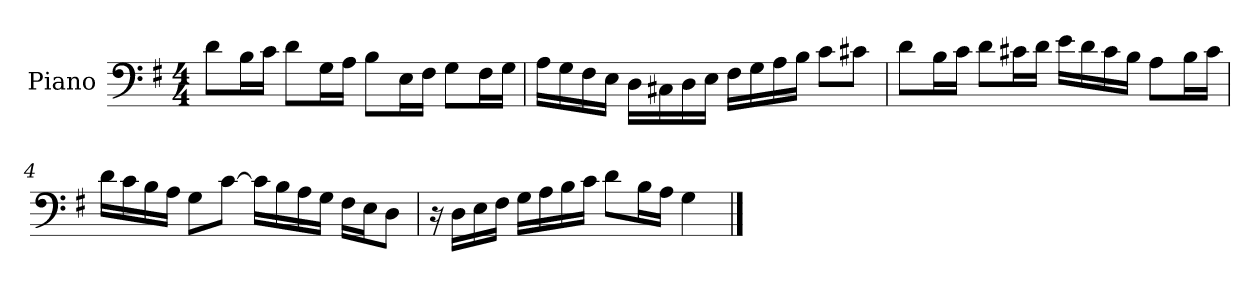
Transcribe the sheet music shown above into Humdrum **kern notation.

**kern
*part1
*staff1
*I"Piano
*I'Pno
*clefF4
*k[f#]
*G:
*M4/4
=1
8d\L
16B\L
16c\JJ
8d\L
16G\L
16A\JJ
8B\L
16E\L
16F#\JJ
8G\L
16F#\L
16G\JJ
=2
16A\LL
16G\
16F#\
16E\JJ
16D\LL
16C#X\
16D\
16E\JJ
16F#\LL
16G\
16A\
16B\JJ
8c\L
8c#X\J
=3
8d\L
16B\L
16c\JJ
8d\L
16c#X\L
16d\JJ
16e\LL
16d\
16c#\
16B\JJ
8A\L
16B\L
16c#\JJ
=4
16d\LL
16c\
16B\
16A\JJ
8G\L
[8c\J
16c\LL]
16B\
16A\
16G\JJ
16F#\LL
16E\J
8D\J
=5
16r
16D\LL
16E\
16F#\JJ
16G\LL
16A\
16B\
16c\JJ
8d\L
16B\L
16A\JJ
4G\
==
*-
